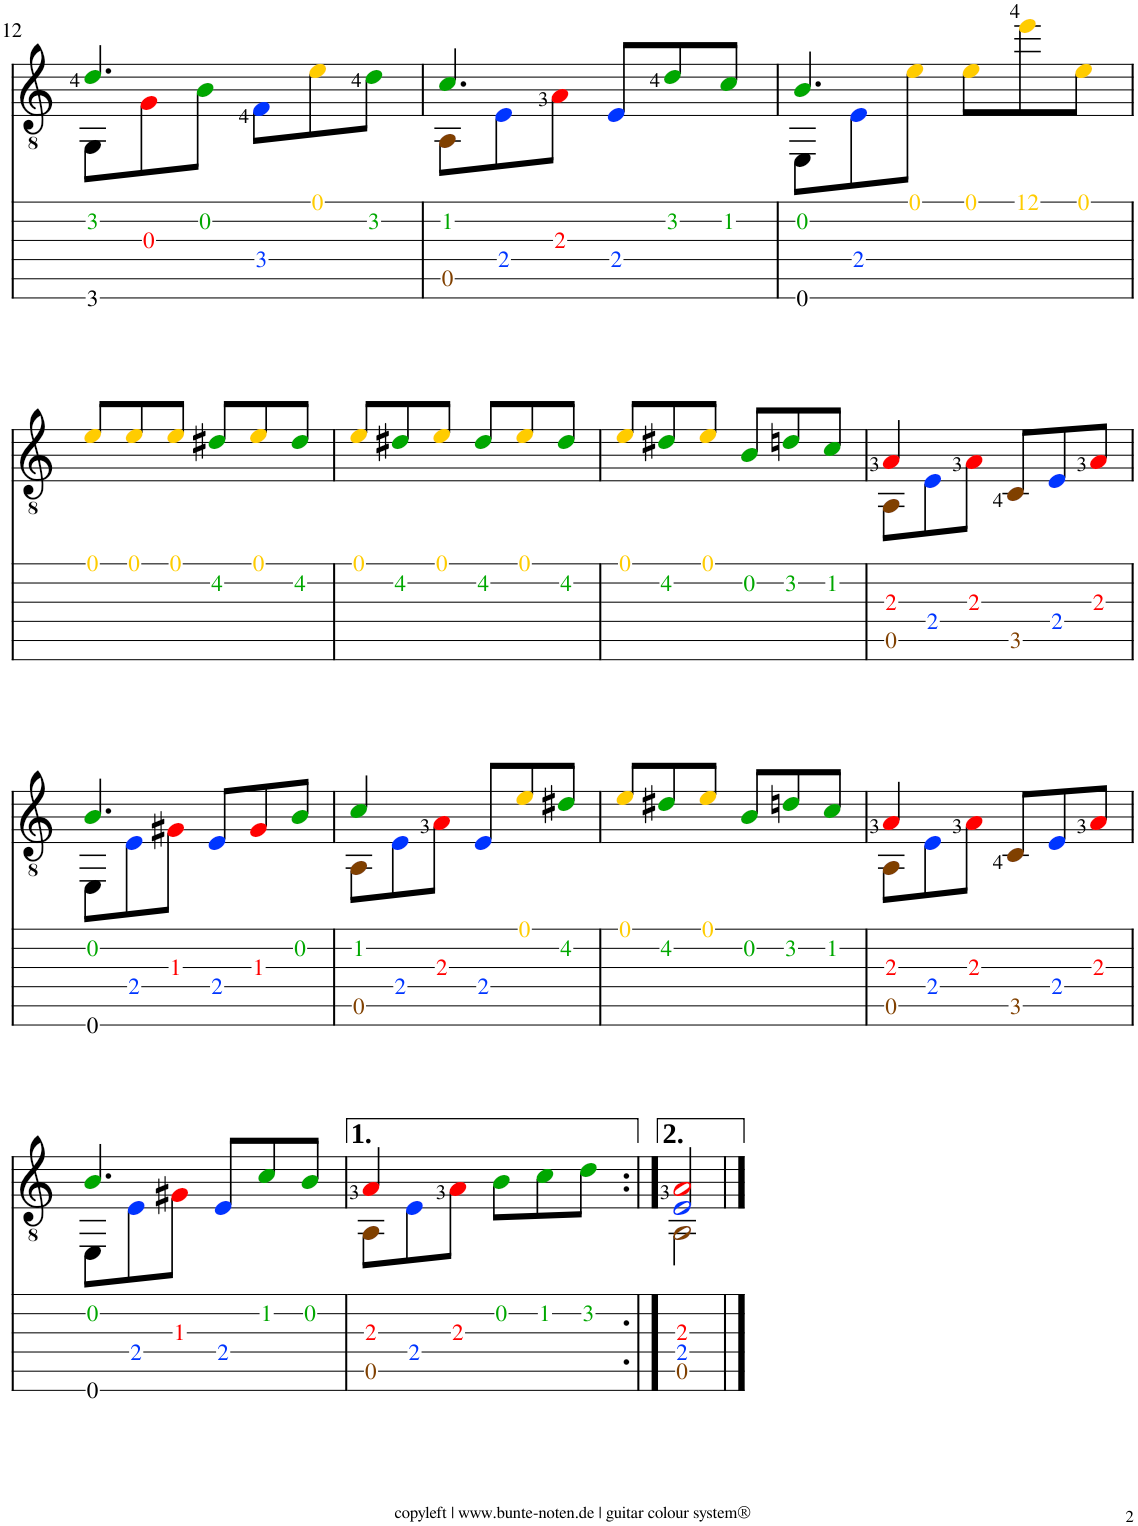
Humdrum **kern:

**kern	**kern
*part2	*part1
*staff2	*staff1
*I"Klassische Gitarre [Tabulatur]	*I"Guitar
!!LO:PB:g=z
*	*clefGv2
*k[]	*k[]
*M3/4	*M3/4
=12	=12
*^	*^
4.di	8GGL	4.di/	8GG\L
.	8Gj	.	8Gj\
.	8BiJ	.	8Bi\J
8FZL	4.ryy	8FZ\L	4.ryy
8eV	.	8eV\	.
8diJ	.	8di\J	.
=13	=13	=13	=13
4.ci	8AANL	4.ci/	8AAN\L
.	8EZ	.	8EZ\
.	8AjJ	.	8Aj\J
8EZL	4.ryy	8EZ/L	4.ryy
8di	.	8di/	.
8ciJ	.	8ci/J	.
=14	=14	=14	=14
4.Bi	8EEL	4.Bi/	8EE\L
.	8EZ	.	8EZ\
.	8eVJ	.	8eV\J
8eVL	4.ryy	8eV\L	4.ryy
8eeV	.	8eeV\	.
8eVJ	.	8eV\J	.
*v	*v	*	*
*	*v	*v
!!LO:LB:g=z
=15	=15
8eVL	8eV/L
8eV	8eV/
8eVJ	8eV/J
8d#XiL	8d#Xi/L
8eV	8eV/
8d#iJ	8d#i/J
=16	=16
8eVL	8eV/L
8d#Xi	8d#Xi/
8eVJ	8eV/J
8d#iL	8d#i/L
8eV	8eV/
8d#iJ	8d#i/J
=17	=17
8eVL	8eV/L
8d#Xi	8d#Xi/
8eVJ	8eV/J
8BiL	8Bi/L
8dni	8dni/
8ciJ	8ci/J
=18	=18
*^	*^
4Aj	8AANL	4Aj/	8AAN\L
.	8EZ	.	8EZ\
8ryy	8AjJ	8ryy	8Aj\J
8CNL	4.ryy	8CN/L	4.ryy
8EZ	.	8EZ/	.
8AjJ	.	8Aj/J	.
!!LO:LB:g=z	!!
=19	=19	=19	=19
4.Bi	8EEL	4.Bi/	8EE\L
.	8EZ	.	8EZ\
.	8G#XjJ	.	8G#Xj\J
8EZL	4.ryy	8EZ/L	4.ryy
8G#j	.	8G#j/	.
8BiJ	.	8Bi/J	.
=20	=20	=20	=20
4ci	8AANL	4ci/	8AAN\L
.	8EZ	.	8EZ\
8ryy	8AjJ	8ryy	8Aj\J
8EZL	4.ryy	8EZ/L	4.ryy
8eV	.	8eV/	.
8d#XiJ	.	8d#Xi/J	.
*v	*v	*	*
*	*v	*v
=21	=21
8eVL	8eV/L
8d#Xi	8d#Xi/
8eVJ	8eV/J
8BiL	8Bi/L
8dni	8dni/
8ciJ	8ci/J
=22	=22
*^	*^
4Aj	8AANL	4Aj/	8AAN\L
.	8EZ	.	8EZ\
8ryy	8AjJ	8ryy	8Aj\J
8CNL	4.ryy	8CN/L	4.ryy
8EZ	.	8EZ/	.
8AjJ	.	8Aj/J	.
!!LO:LB:g=z	!!
=23	=23	=23	=23
4.Bi	8EEL	4.Bi/	8EE\L
.	8EZ	.	8EZ\
.	8G#XjJ	.	8G#Xj\J
8EZL	4.ryy	8EZ/L	4.ryy
8ci	.	8ci/	.
8BiJ	.	8Bi/J	.
=24	=24	=24	=24
4Aj	8AANL	4Aj/	8AAN\L
.	8EZ	.	8EZ\
8ryy	8AjJ	8ryy	8Aj\J
8BiL	4.ryy	8Bi\L	4.ryy
8ci	.	8ci\	.
8diJ	.	8di\J	.
=25:|!	=25:|!	=25:|!	=25:|!
2EZ 2Aj	2AAN	2EZ/ 2Aj/	2AAN\
*v	*v	*	*
*	*v	*v
==	==
*-	*-
